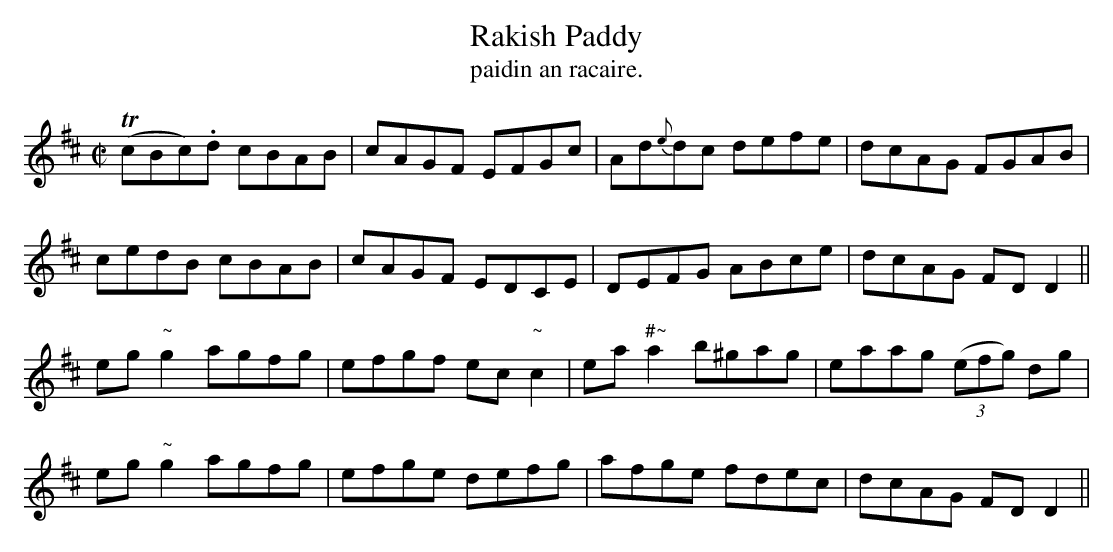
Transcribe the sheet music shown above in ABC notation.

X:1
T:Rakish Paddy
T: paidin an racaire.
M:C|
L:1/8
N;  2006-10-14 14:53:44 UT
K:D
T(cBc).d cBAB|cAGF EFGc|Ad{e}dc defe|dcAG FGAB|
cedB cBAB|cAGF EDCE|DEFG ABce|dcAG FD D2||
eg"~"g2 agfg|efgf ec "~"c2|ea "#~"a2 b^gag|eaag ((3efg) dg|
eg "~"g2 agfg|efge defg|afge fdec|dcAG FD D2||
